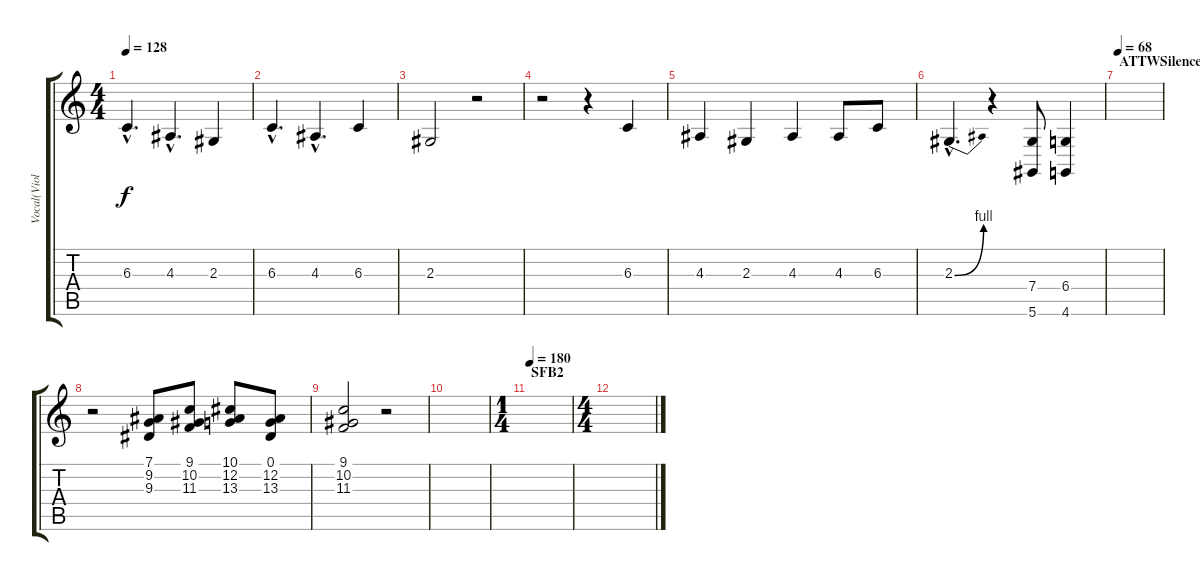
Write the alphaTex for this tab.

\track ("Vocal(Violin)" "Vocal(Viol") {instrument violin}
\staff {score tabs}
\tuning (Eb4 Bb3 Gb3 Db3 Ab2 Eb2) {hide}
\ts (4 4)
\tempo 128
\clef g2
\ks c
6.3{hac}.4{d dy f} 4.3{hac}.4{d} 2.3.4 |
6.3{hac}.4{d} 4.3{hac}.4{d} 6.3.4 |
2.3.2 r.2 |
r.2 r.4 6.3.4 |
4.3.4 2.3.4 4.3.4 4.3.8 6.3.8 |
2.3{be (bend 0 0 60 4) hac}.4{d} r.4 (7.4 5.6).8 (6.4 4.6).4 |
\section ("" "ATTWSilence2")
\tempo 68
|
r.2 (7.1 9.2 9.3).8 (9.1 10.2 11.3).8 (10.1 12.2 13.3).8 (0.1 12.2 13.3).8 |
(9.1 10.2 11.3).2 r.2 |
|
\ts (1 4)
\section ("" "SFB2")
\tempo 180
|
\ts (4 4)
